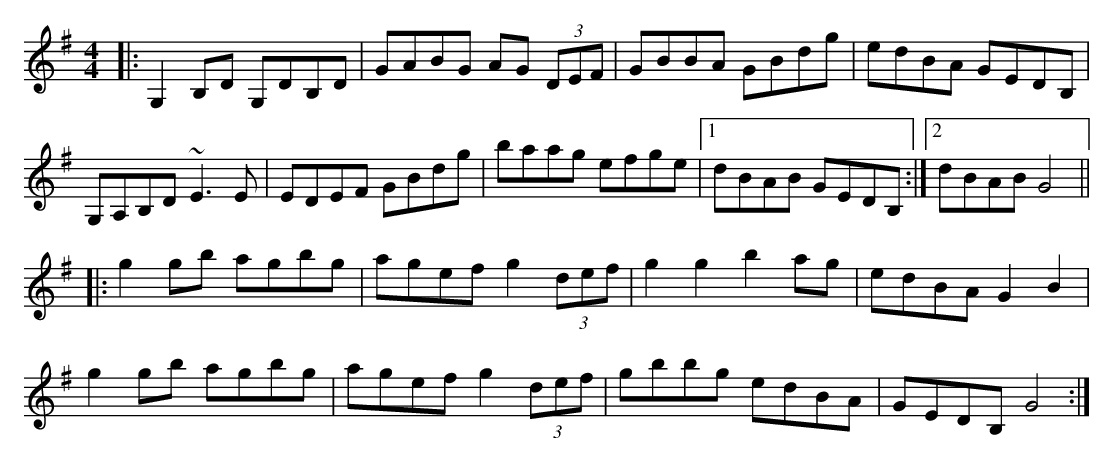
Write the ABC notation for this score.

X:1
M:4/4
K:G
|:G,2 B,D G,DB,D|GABG AG (3DEF|GBBA GBdg|edBA GEDB,|
G,A,B,D ~E3 E|EDEF GBdg|baag efge|1 dBAB GEDB,:|2 dBAB G4||
|:g2 gb agbg|agef g2 (3def|g2 g2 b2 ag|edBA G2B2|
g2 gb agbg|agef g2 (3def|gbbg edBA|GEDB, G4:|
